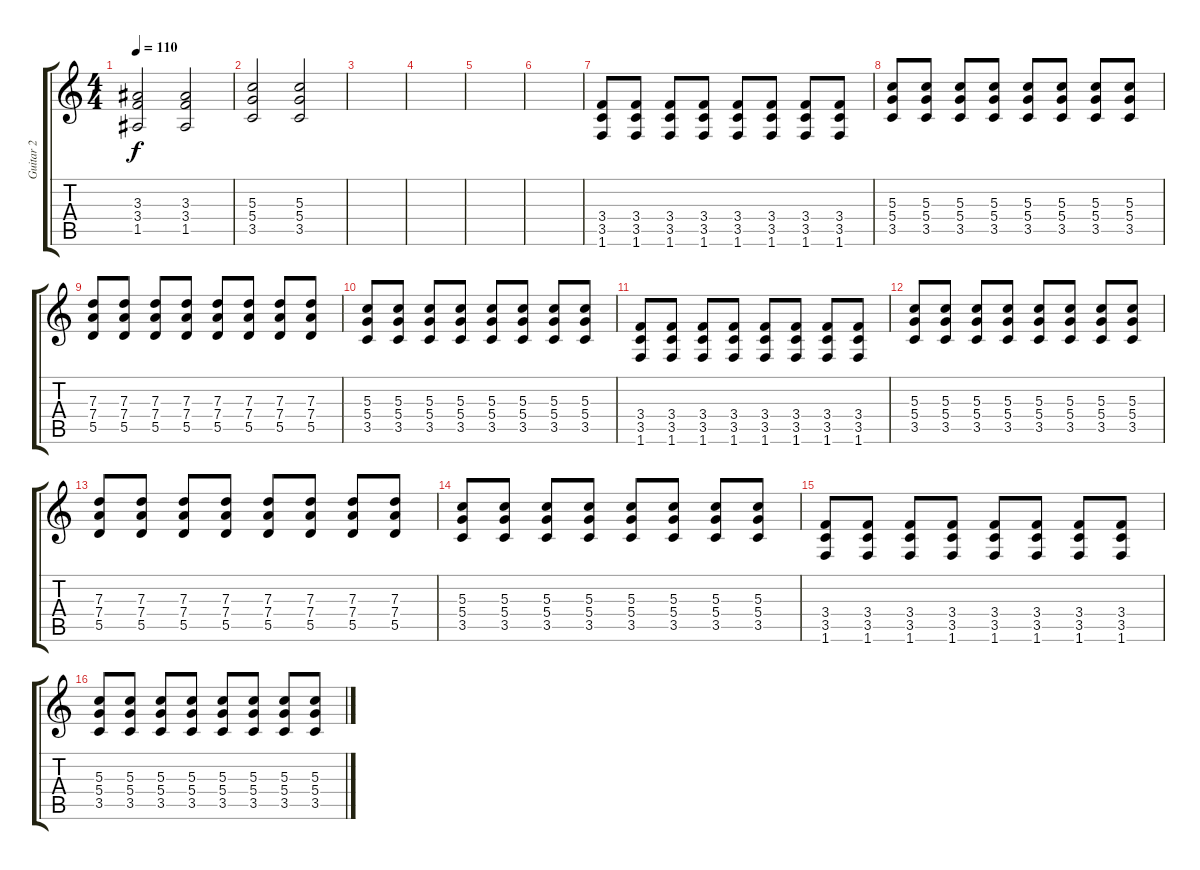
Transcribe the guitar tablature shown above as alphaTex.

\track ("Guitar 2" "Guitar 2") {instrument distortionguitar}
\staff {score tabs}
\tuning (E4 B3 G3 D3 A2 E2) {hide}
\ts (4 4)
\tempo 110
\clef g2
\ks c
(3.3 3.4 1.5).2{dy f} (3.3 3.4 1.5).2 |
(5.3 5.4 3.5).2 (5.3 5.4 3.5).2 |
|
|
|
|
(3.4 3.5 1.6).8 (3.4 3.5 1.6).8 (3.4 3.5 1.6).8 (3.4 3.5 1.6).8 (3.4 3.5 1.6).8 (3.4 3.5 1.6).8 (3.4 3.5 1.6).8 (3.4 3.5 1.6).8 |
(5.3 5.4 3.5).8 (5.3 5.4 3.5).8 (5.3 5.4 3.5).8 (5.3 5.4 3.5).8 (5.3 5.4 3.5).8 (5.3 5.4 3.5).8 (5.3 5.4 3.5).8 (5.3 5.4 3.5).8 |
(7.3 7.4 5.5).8 (7.3 7.4 5.5).8 (7.3 7.4 5.5).8 (7.3 7.4 5.5).8 (7.3 7.4 5.5).8 (7.3 7.4 5.5).8 (7.3 7.4 5.5).8 (7.3 7.4 5.5).8 |
(5.3 5.4 3.5).8 (5.3 5.4 3.5).8 (5.3 5.4 3.5).8 (5.3 5.4 3.5).8 (5.3 5.4 3.5).8 (5.3 5.4 3.5).8 (5.3 5.4 3.5).8 (5.3 5.4 3.5).8 |
(3.4 3.5 1.6).8 (3.4 3.5 1.6).8 (3.4 3.5 1.6).8 (3.4 3.5 1.6).8 (3.4 3.5 1.6).8 (3.4 3.5 1.6).8 (3.4 3.5 1.6).8 (3.4 3.5 1.6).8 |
(5.3 5.4 3.5).8 (5.3 5.4 3.5).8 (5.3 5.4 3.5).8 (5.3 5.4 3.5).8 (5.3 5.4 3.5).8 (5.3 5.4 3.5).8 (5.3 5.4 3.5).8 (5.3 5.4 3.5).8 |
(7.3 7.4 5.5).8 (7.3 7.4 5.5).8 (7.3 7.4 5.5).8 (7.3 7.4 5.5).8 (7.3 7.4 5.5).8 (7.3 7.4 5.5).8 (7.3 7.4 5.5).8 (7.3 7.4 5.5).8 |
(5.3 5.4 3.5).8 (5.3 5.4 3.5).8 (5.3 5.4 3.5).8 (5.3 5.4 3.5).8 (5.3 5.4 3.5).8 (5.3 5.4 3.5).8 (5.3 5.4 3.5).8 (5.3 5.4 3.5).8 |
(3.4 3.5 1.6).8 (3.4 3.5 1.6).8 (3.4 3.5 1.6).8 (3.4 3.5 1.6).8 (3.4 3.5 1.6).8 (3.4 3.5 1.6).8 (3.4 3.5 1.6).8 (3.4 3.5 1.6).8 |
(5.3 5.4 3.5).8 (5.3 5.4 3.5).8 (5.3 5.4 3.5).8 (5.3 5.4 3.5).8 (5.3 5.4 3.5).8 (5.3 5.4 3.5).8 (5.3 5.4 3.5).8 (5.3 5.4 3.5).8
